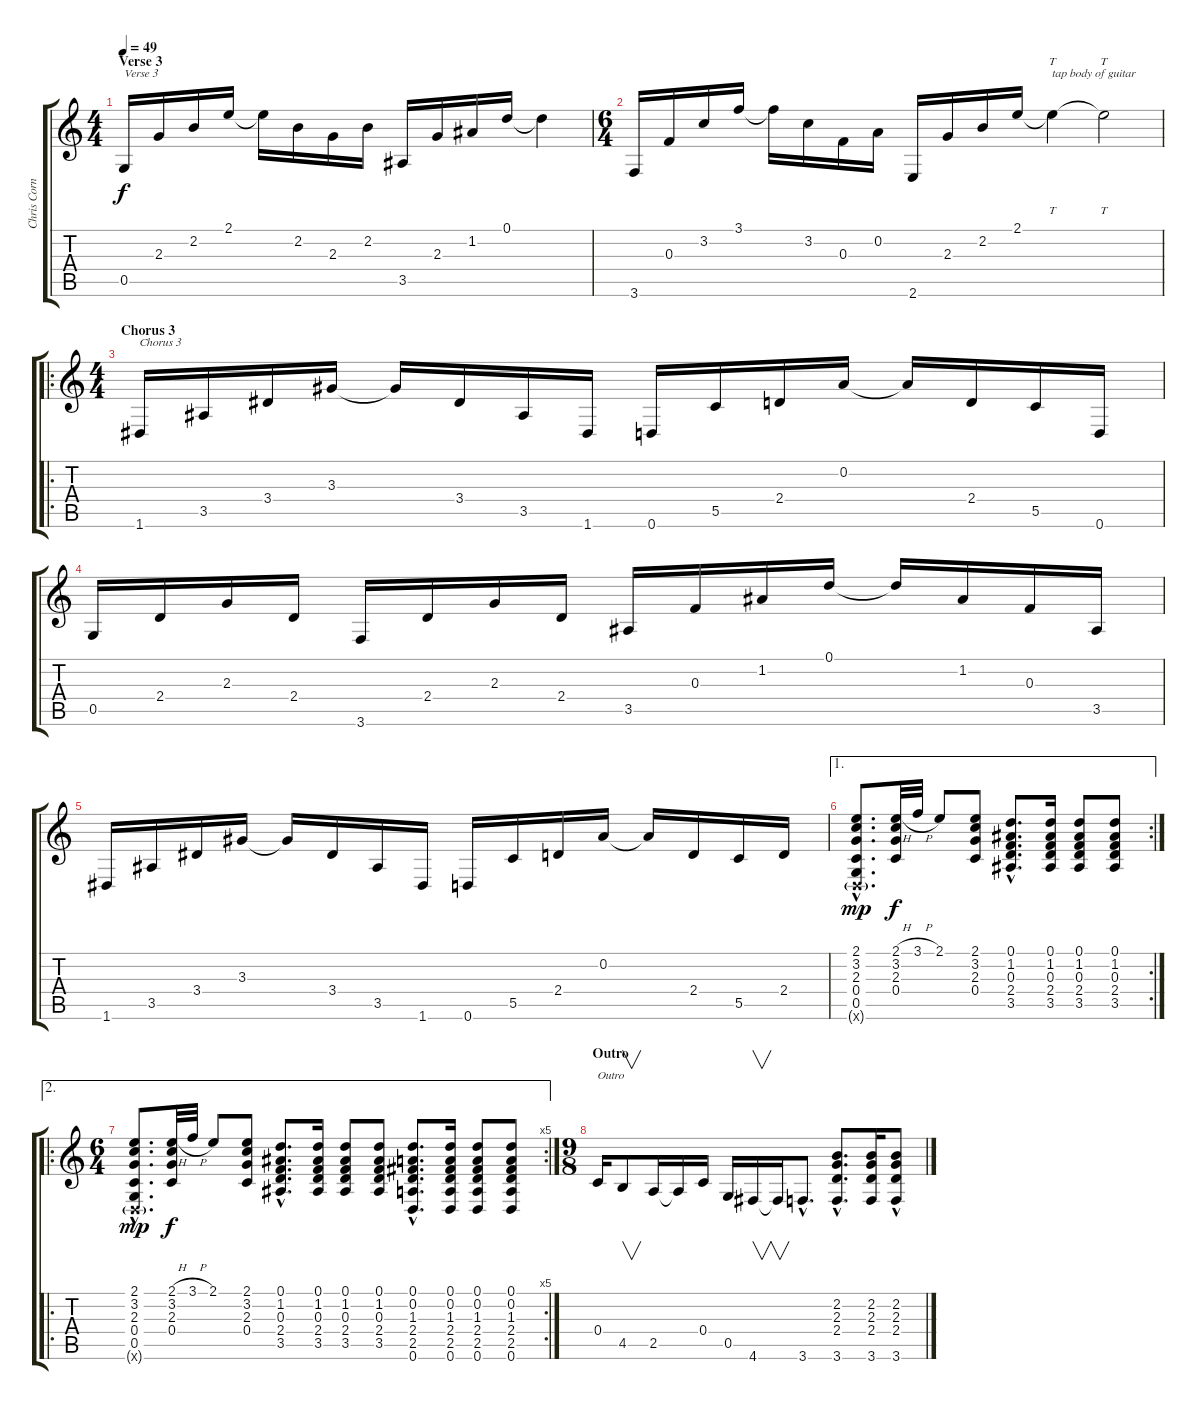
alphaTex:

\track ("Chris Cornell" "Chris Corn") {instrument acousticguitarsteel}
\staff {score tabs}
\tuning (D4 A3 F3 C3 G2 D2) {hide}
\ts (4 4)
\section ("" "Verse 3")
\tempo 49
\clef g2
\ks c
0.5.16{txt "Verse 3" dy f} 2.3.16 2.2.16 2.1.16 2.1{t}.16 2.2.16 2.3.16 2.2.16 3.5.16 2.3.16 1.2.16 0.1.16 0.1{t}.4 |
\ts (6 4)
3.6.16 0.3.16 3.2.16 3.1.16 3.1{t}.16 3.2.16 0.3.16 0.2.16 2.6.16 2.3.16 2.2.16 2.1.16 2.1{t}.4{tt txt "tap body of guitar"} 2.1{t}.2{tt} |
\ro
\ts (4 4)
\section ("" "Chorus 3")
1.6.16{txt "Chorus 3"} 3.5.16 3.4.16 3.3.16 3.3{t}.16 3.4.16 3.5.16 1.6.16 0.6.16 5.5.16 2.4.16 0.2.16 0.2{t}.16 2.4.16 5.5.16 0.6.16 |
0.5.16 2.4.16 2.3.16 2.4.16 3.6.16 2.4.16 2.3.16 2.4.16 3.5.16 0.3.16 1.2.16 0.1.16 0.1{t}.16 1.2.16 0.3.16 3.5.16 |
1.6.16 3.5.16 3.4.16 3.3.16 3.3{t}.16 3.4.16 3.5.16 1.6.16 0.6.16 5.5.16 2.4.16 0.2.16 0.2{t}.16 2.4.16 5.5.16 2.4.16 |
\ae 1
\rc 2
(2.1{hac} 3.2{hac} 2.3{hac} 0.4{hac} 0.5{hac} 0.6{g hac x}).8{d dy mp} (2.1{h} 3.2 2.3 0.4).32{dy f} 3.1{h}.32 2.1.8 (2.1 3.2 2.3 0.4).8 (0.1{hac} 1.2{hac} 0.3{hac} 2.4{hac} 3.5{hac}).8{d} (0.1 1.2 0.3 2.4 3.5).16 (0.1 1.2 0.3 2.4 3.5).8 (0.1 1.2 0.3 2.4 3.5).8 |
\ae 2
\ro
\rc 5
\ts (6 4)
(2.1{hac} 3.2{hac} 2.3{hac} 0.4{hac} 0.5{hac} 0.6{g hac x}).8{d dy mp} (2.1{h} 3.2 2.3 0.4).32{dy f} 3.1{h}.32 2.1.8 (2.1 3.2 2.3 0.4).8 (0.1{hac} 1.2{hac} 0.3{hac} 2.4{hac} 3.5{hac}).8{d} (0.1 1.2 0.3 2.4 3.5).16 (0.1 1.2 0.3 2.4 3.5).8 (0.1 1.2 0.3 2.4 3.5).8 (0.1{hac} 0.2{hac} 1.3{hac} 2.4{hac} 2.5{hac} 0.6{hac}).8{d} (0.1 0.2 1.3 2.4 2.5 0.6).16 (0.1 0.2 1.3 2.4 2.5 0.6).8 (0.1 0.2 1.3 2.4 2.5 0.6).8 |
\ts (9 8)
\section ("" "Outro")
0.4.16{txt "Outro"} 4.5.8{v} 2.5.16 2.5{t}.16 0.4.16 0.5.16 4.6.16{v} 4.6{t}.16{v} 3.6{hac}.8{d} (2.2{hac} 2.3{hac} 2.4{hac} 3.6{hac}).8{d} (2.2 2.3 2.4 3.6).16 (2.2{hac} 2.3{hac} 2.4{hac} 3.6{hac}).8
